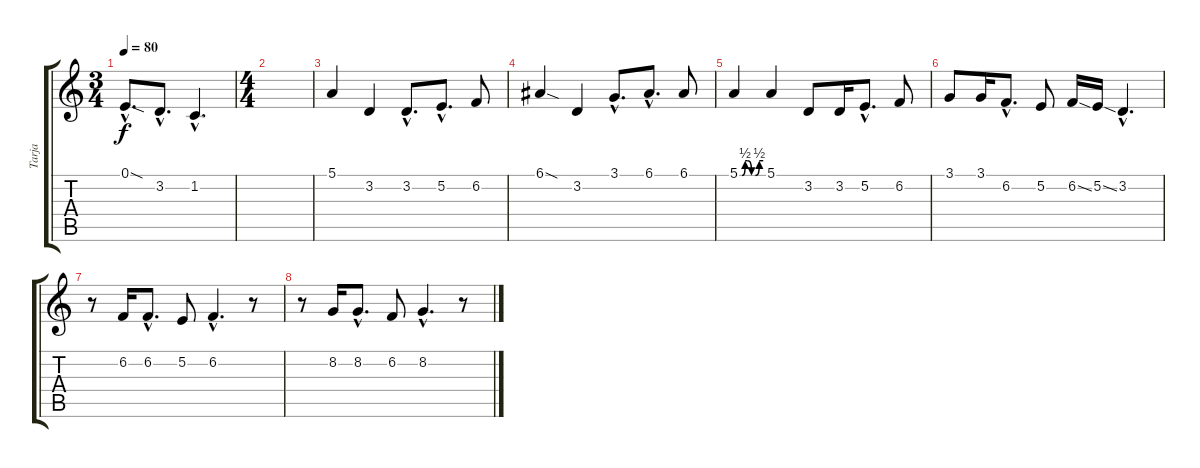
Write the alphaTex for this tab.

\track ("Tarja" "Tarja") {instrument voiceoohs}
\staff {score tabs}
\tuning (E4 B3 G3 D3 A2 E2) {hide}
\ts (3 4)
\tempo 80
\clef g2
\ks c
0.1{sod hac}.8{d dy f} 3.2{hac}.8{d} 1.2{hac}.4{d} |
\ts (4 4)
|
5.1.4 3.2.4 3.2{hac}.8{d} 5.2{hac}.8{d} 6.2.8 |
6.1{sod}.4 3.2.4 3.1{hac}.8{d} 6.1{hac}.8{d} 6.1.8 |
5.1{be (custom 0 0 6 0 14 2 20 2 30 0 40 0 50 2 60 2)}.4 5.1.4 3.2.8 3.2.16 5.2{hac}.8{d} 6.2.8 |
3.1.8 3.1.16 6.2{hac}.8{d} 5.2.8 6.2{ss}.16 5.2{ss}.16 3.2{hac}.4{d} |
r.8 6.2.16 6.2{hac}.8{d} 5.2.8 6.2{hac}.4{d} r.8 |
r.8 8.2.16 8.2{hac}.8{d} 6.2.8 8.2{hac}.4{d} r.8
